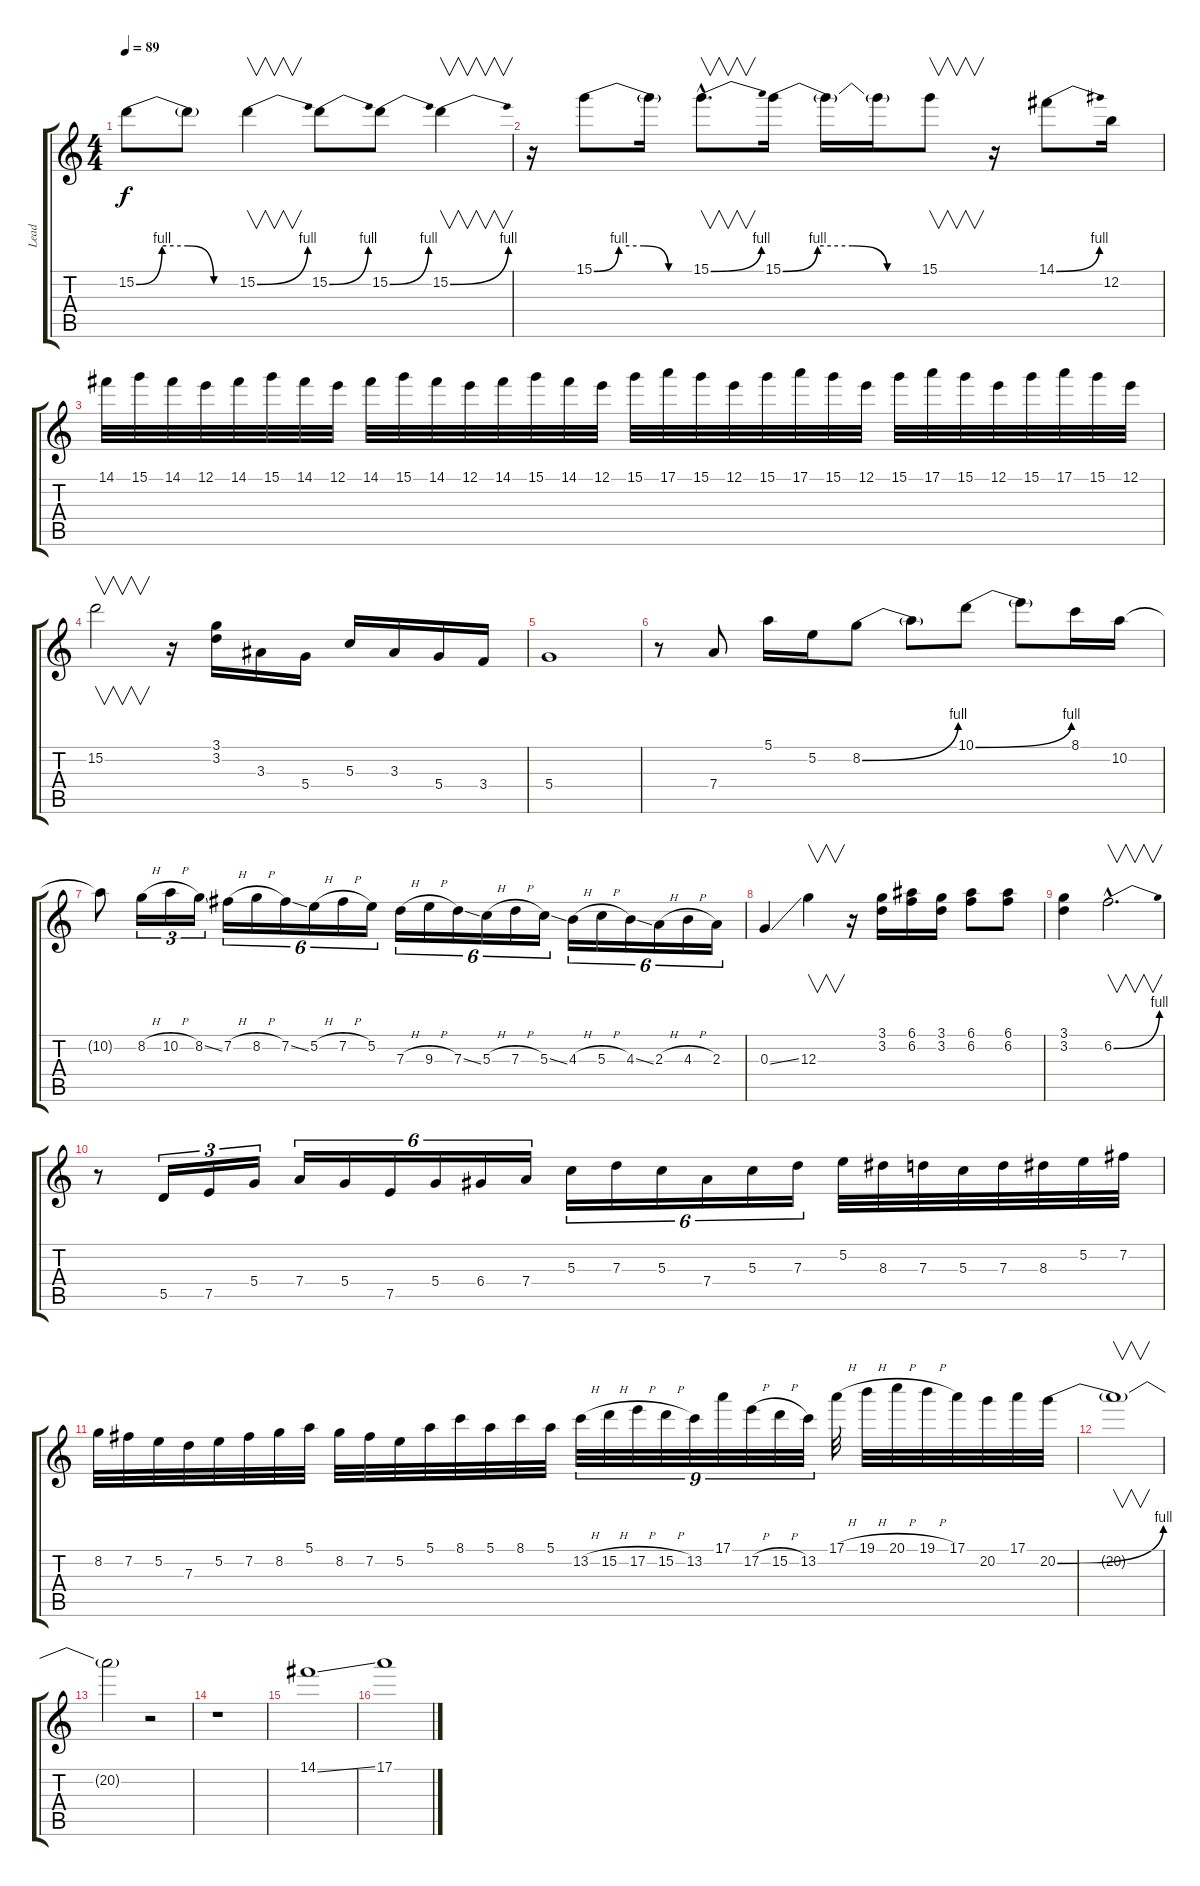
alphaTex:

\track ("Lead" "Lead") {instrument distortionguitar}
\staff {score tabs}
\tuning (E4 B3 G3 D3 A2 E2) {hide}
\ts (4 4)
\tempo 89
\clef g2
\ks c
15.2{be (custom 0 0 15 4 30 4 45 0 60 0)}.8{dy f} 15.2{t}.8 15.2{be (bend 0 0 60 4)}.4{v} 15.2{be (bend 0 0 60 4)}.8 15.2{be (bend 0 0 60 4)}.8 15.2{be (bend 0 0 60 4)}.4{v} |
r.16 15.1{be (custom 0 0 15 4 30 4 45 0 60 0)}.8 15.1{t}.16 15.1{be (bend 0 0 60 4) hac}.8{v d} 15.1{be (custom 0 0 15 4 30 4 45 0 60 0)}.16 15.1{t}.16 15.1{t}.16 15.1.8{v} r.16 14.1{be (bend 0 0 60 4)}.8 12.2.16 |
14.1.32 15.1.32 14.1.32 12.1.32 14.1.32 15.1.32 14.1.32 12.1.32 14.1.32 15.1.32 14.1.32 12.1.32 14.1.32 15.1.32 14.1.32 12.1.32 15.1.32 17.1.32 15.1.32 12.1.32 15.1.32 17.1.32 15.1.32 12.1.32 15.1.32 17.1.32 15.1.32 12.1.32 15.1.32 17.1.32 15.1.32 12.1.32 |
15.2.2{v} r.16 (3.1 3.2).16 3.3.16 5.4.16 5.3.16 3.3.16 5.4.16 3.4.16 |
5.4.1 |
r.8 7.4.8 5.1.16 5.2.16 8.2{be (bend 0 0 60 4)}.8 8.2{t}.8 10.1{be (bend 0 0 60 4)}.8 10.1{t}.8 8.1.16 10.2.16 |
10.2{t}.8 8.2{h}.16{tu (3 2)} 10.2{h}.16{tu (3 2)} 8.2{ss}.16{tu (3 2)} 7.2{h}.16{tu (6 4)} 8.2{h}.16{tu (6 4)} 7.2{ss}.16{tu (6 4)} 5.2{h}.16{tu (6 4)} 7.2{h}.16{tu (6 4)} 5.2.16{tu (6 4)} 7.3{h}.16{tu (6 4)} 9.3{h}.16{tu (6 4)} 7.3{ss}.16{tu (6 4)} 5.3{h}.16{tu (6 4)} 7.3{h}.16{tu (6 4)} 5.3{ss}.16{tu (6 4)} 4.3{h}.16{tu (6 4)} 5.3{h}.16{tu (6 4)} 4.3{ss}.16{tu (6 4)} 2.3{h}.16{tu (6 4)} 4.3{h}.16{tu (6 4)} 2.3.16{tu (6 4)} |
0.3{ss}.4 12.3.4{v} r.16 (3.1 3.2).16 (6.1 6.2).16 (3.1 3.2).16 (6.1 6.2).8 (6.1 6.2).8 |
(3.1 3.2).4 6.2{be (bend 0 0 60 4) hac}.2{v d} |
r.8 5.5.16{tu (3 2)} 7.5.16{tu (3 2)} 5.4.16{tu (3 2)} 7.4.16{tu (6 4)} 5.4.16{tu (6 4)} 7.5.16{tu (6 4)} 5.4.16{tu (6 4)} 6.4.16{tu (6 4)} 7.4.16{tu (6 4)} 5.3.16{tu (6 4)} 7.3.16{tu (6 4)} 5.3.16{tu (6 4)} 7.4.16{tu (6 4)} 5.3.16{tu (6 4)} 7.3.16{tu (6 4)} 5.2.32 8.3.32 7.3.32 5.3.32 7.3.32 8.3.32 5.2.32 7.2.32 |
8.2.32 7.2.32 5.2.32 7.3.32 5.2.32 7.2.32 8.2.32 5.1.32 8.2.32 7.2.32 5.2.32 5.1.32 8.1.32 5.1.32 8.1.32 5.1.32 13.2{h}.32{tu (9 8)} 15.2{h}.32{tu (9 8)} 17.2{h}.32{tu (9 8)} 15.2{h}.32{tu (9 8)} 13.2.32{tu (9 8)} 17.1.32{tu (9 8)} 17.2{h}.32{tu (9 8)} 15.2{h}.32{tu (9 8)} 13.2.32{tu (9 8)} 17.1{h}.32 19.1{h}.32 20.1{h}.32 19.1{h}.32 17.1.32 20.2.32 17.1.32 20.2{be (bend 0 0 60 4)}.32 |
20.2{t}.1{v} |
20.2{t}.2 r.2 |
r.1 |
14.1{ss}.1 |
17.1{ss}.1
